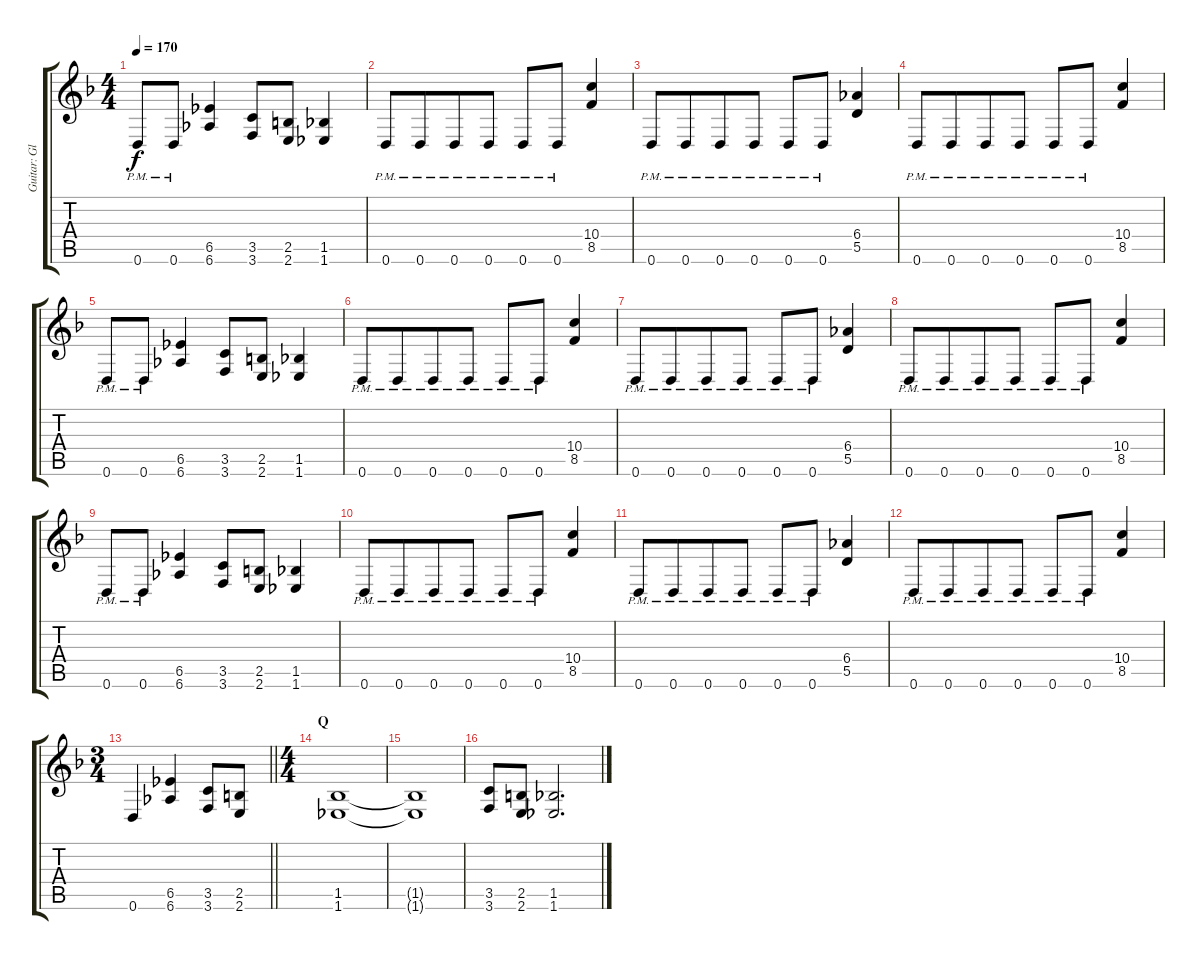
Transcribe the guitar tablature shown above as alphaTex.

\track ("Guitar: Glenn" "Guitar: Gl") {instrument distortionguitar}
\staff {score tabs}
\tuning (E4 B3 G3 D3 A2 D2) {hide}
\ts (4 4)
\tempo 170
\clef g2
\ks f
0.6{pm}.8{dy f} 0.6{pm}.8{beam merge} (6.5 6.6).4{beam merge} (3.5 3.6).8 (2.5 2.6).8 (1.5 1.6).4 |
0.6{pm}.8 0.6{pm}.8{beam merge} 0.6{pm}.8 0.6{pm}.8 0.6{pm}.8 0.6{pm}.8{beam merge} (10.4 8.5).4 |
0.6{pm}.8 0.6{pm}.8{beam merge} 0.6{pm}.8 0.6{pm}.8 0.6{pm}.8 0.6{pm}.8{beam merge} (6.4 5.5).4 |
0.6{pm}.8 0.6{pm}.8{beam merge} 0.6{pm}.8 0.6{pm}.8 0.6{pm}.8 0.6{pm}.8{beam merge} (10.4 8.5).4 |
0.6{pm}.8 0.6{pm}.8{beam merge} (6.5 6.6).4{beam merge} (3.5 3.6).8 (2.5 2.6).8 (1.5 1.6).4 |
0.6{pm}.8 0.6{pm}.8{beam merge} 0.6{pm}.8 0.6{pm}.8 0.6{pm}.8 0.6{pm}.8{beam merge} (10.4 8.5).4 |
0.6{pm}.8 0.6{pm}.8{beam merge} 0.6{pm}.8 0.6{pm}.8 0.6{pm}.8 0.6{pm}.8{beam merge} (6.4 5.5).4 |
0.6{pm}.8 0.6{pm}.8{beam merge} 0.6{pm}.8 0.6{pm}.8 0.6{pm}.8 0.6{pm}.8{beam merge} (10.4 8.5).4 |
0.6{pm}.8 0.6{pm}.8{beam merge} (6.5 6.6).4{beam merge} (3.5 3.6).8 (2.5 2.6).8 (1.5 1.6).4 |
0.6{pm}.8 0.6{pm}.8{beam merge} 0.6{pm}.8 0.6{pm}.8 0.6{pm}.8 0.6{pm}.8{beam merge} (10.4 8.5).4 |
0.6{pm}.8 0.6{pm}.8{beam merge} 0.6{pm}.8 0.6{pm}.8 0.6{pm}.8 0.6{pm}.8{beam merge} (6.4 5.5).4 |
0.6{pm}.8 0.6{pm}.8{beam merge} 0.6{pm}.8 0.6{pm}.8 0.6{pm}.8 0.6{pm}.8{beam merge} (10.4 8.5).4 |
\ts (3 4)
\barLineRight lightlight
0.6.4 (6.5 6.6).4 (3.5 3.6).8 (2.5 2.6).8 |
\ts (4 4)
\section ("" "Q")
(1.5 1.6).1 |
(1.5{t} 1.6{t}).1 |
(3.5 3.6).8 (2.5 2.6).8 (1.5 1.6).2{d}
